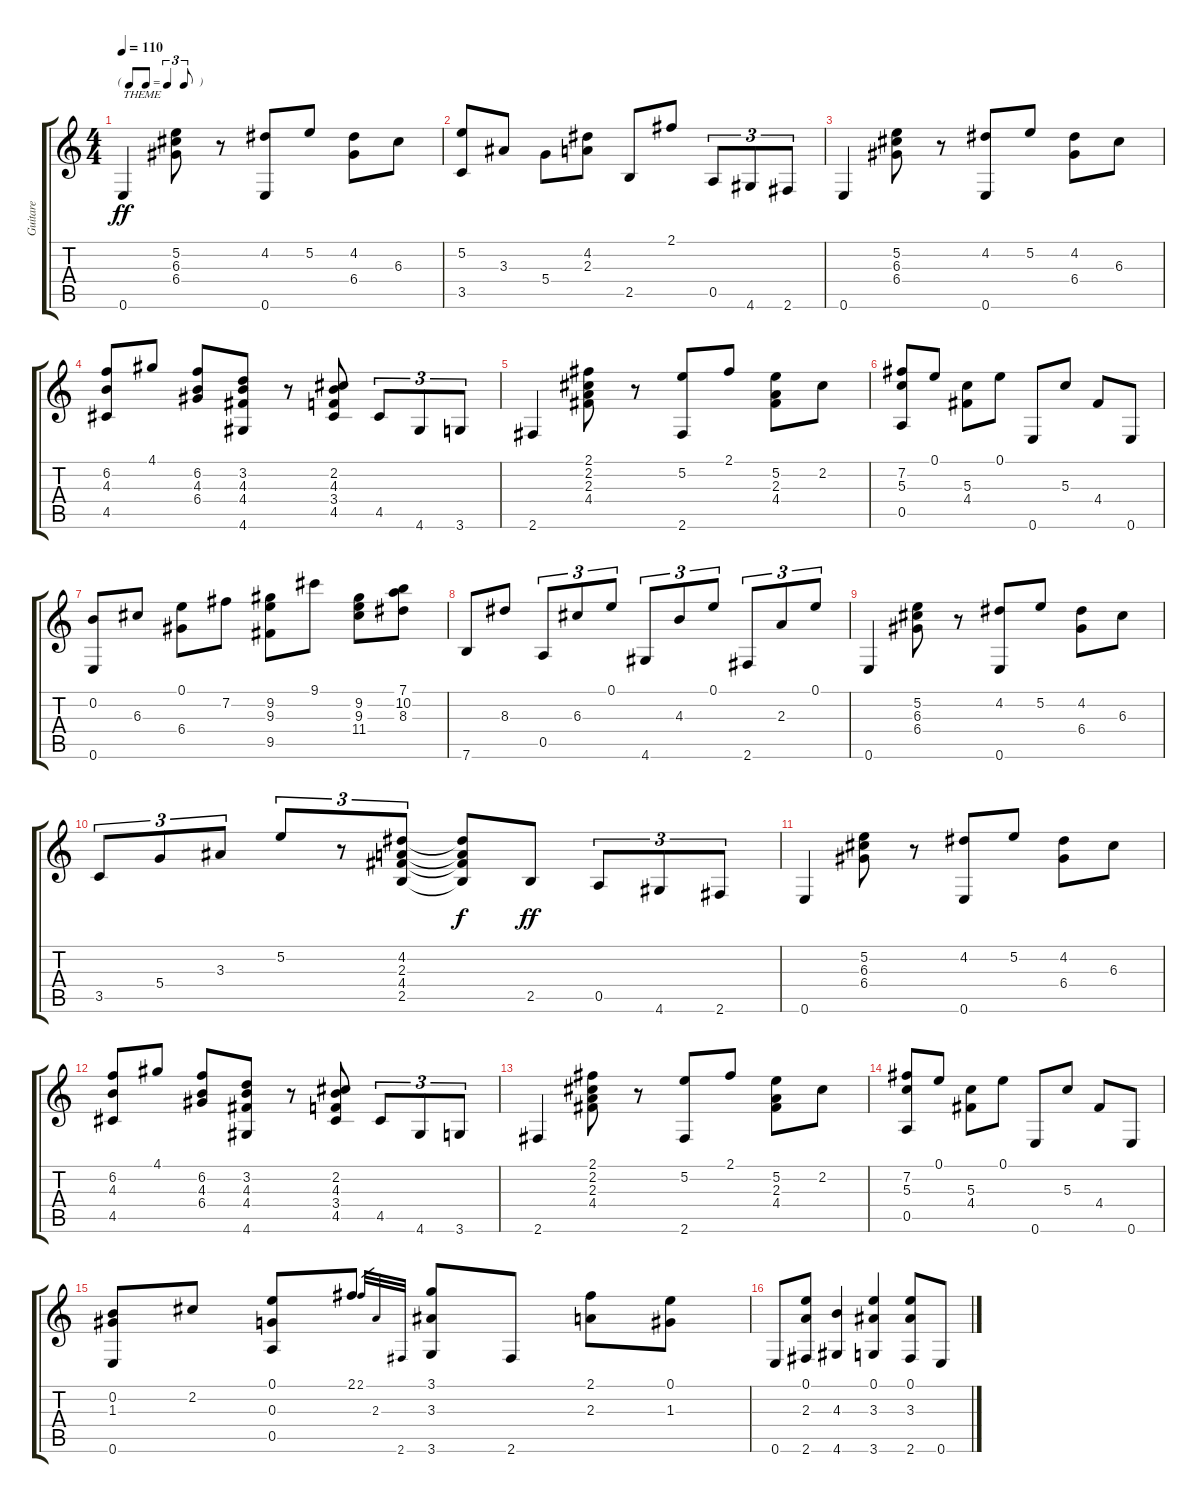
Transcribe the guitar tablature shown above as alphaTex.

\track ("Guitare" "Guitare") {instrument electricbassfinger}
\staff {score tabs}
\tuning (E4 B3 G3 D3 A2 E2) {hide}
\ts (4 4)
\tf triplet8th
\tempo 110
\clef g2
\ks c
0.6.4{txt "THEME" dy ff instrument electricbassfinger} (5.2 6.3 6.4).8 r.8 (4.2 0.6).8 5.2.8 (4.2 6.4).8 6.3.8 |
(5.2 3.5).8 3.3.8 5.4.8 (4.2 2.3).8 2.5.8 2.1.8 0.5.8{tu (3 2)} 4.6.8{tu (3 2)} 2.6.8{tu (3 2)} |
0.6.4 (5.2 6.3 6.4).8 r.8 (4.2 0.6).8 5.2.8 (4.2 6.4).8 6.3.8 |
(6.2 4.3 4.5).8 4.1.8 (6.2 4.3 6.4).8 (3.2 4.3 4.4 4.6).8 r.8 (2.2 4.3 3.4 4.5).8 4.5.8{tu (3 2)} 4.6.8{tu (3 2)} 3.6.8{tu (3 2)} |
2.6.4 (2.1 2.2 2.3 4.4).8 r.8 (5.2 2.6).8 2.1.8 (5.2 2.3 4.4).8 2.2.8 |
(7.2 5.3 0.5).8 0.1.8 (5.3 4.4).8 0.1.8 0.6.8 5.3.8 4.4.8 0.6.8 |
(0.2 0.6).8 6.3.8 (0.1 6.4).8 7.2.8 (9.2 9.3 9.5).8 9.1.8 (9.2 9.3 11.4).8 (7.1 10.2 8.3).8 |
7.6.8 8.3.8 0.5.8{tu (3 2)} 6.3.8{tu (3 2)} 0.1.8{tu (3 2)} 4.6.8{tu (3 2)} 4.3.8{tu (3 2)} 0.1.8{tu (3 2)} 2.6.8{tu (3 2)} 2.3.8{tu (3 2)} 0.1.8{tu (3 2)} |
0.6.4 (5.2 6.3 6.4).8 r.8 (4.2 0.6).8 5.2.8 (4.2 6.4).8 6.3.8 |
3.5.8{tu (3 2)} 5.4.8{tu (3 2)} 3.3.8{tu (3 2)} 5.2.8{tu (3 2)} r.8{tu (3 2)} (4.2 2.3 4.4 2.5).8{tu (3 2)} (4.2{t} 2.3{t} 4.4{t} 2.5{t}).8{dy f} 2.5.8{dy ff} 0.5.8{tu (3 2)} 4.6.8{tu (3 2)} 2.6.8{tu (3 2)} |
0.6.4 (5.2 6.3 6.4).8 r.8 (4.2 0.6).8 5.2.8 (4.2 6.4).8 6.3.8 |
(6.2 4.3 4.5).8 4.1.8 (6.2 4.3 6.4).8 (3.2 4.3 4.4 4.6).8 r.8 (2.2 4.3 3.4 4.5).8 4.5.8{tu (3 2)} 4.6.8{tu (3 2)} 3.6.8{tu (3 2)} |
2.6.4 (2.1 2.2 2.3 4.4).8 r.8 (5.2 2.6).8 2.1.8 (5.2 2.3 4.4).8 2.2.8 |
(7.2 5.3 0.5).8 0.1.8 (5.3 4.4).8 0.1.8 0.6.8 5.3.8 4.4.8 0.6.8 |
(0.2 1.3 0.6).8 2.2.8 (0.1 0.3 0.5).8 2.1.8 2.1.32{gr} 2.3.32{gr} 2.6.32{gr} (3.1 3.3 3.6).8 2.6.8 (2.1 2.3).8 (0.1 1.3).8 |
0.6.8 (0.1 2.3 2.6).8 (4.3 4.6).4 (0.1 3.3 3.6).4 (0.1 3.3 2.6).8 0.6.8
